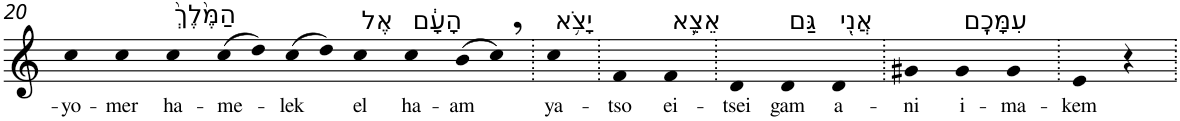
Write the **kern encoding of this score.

**kern	**text
*part1	*part1
*staff1	*staff1
*I"Piano	*
*I'Pno	*
!!LO:PB:g=z
*clefG2	*
*k[]	*
=20	=20
!	!LO:LY:b
4cc	-yo-
!	!LO:LY:b
4cc	-mer
!LO:TX:a:t=הַמֶּ֙לֶךְ֙	!
!	!LO:LY:b
4cc	ha-
!	!LO:LY:b
(>8cc	-me-
8dd)	.
!	!LO:LY:b
(>8cc	-lek
8dd)	.
!LO:TX:a:t=אֶל	!
!	!LO:LY:b
4cc	el
!LO:TX:a:t=הָעָ֔ם	!
!	!LO:LY:b
4cc	ha-
!	!LO:LY:b
(>8b	-am
8cc,)	.
=21.	=21.
!LO:TX:a:t=יָצֹ֥א	!
!	!LO:LY:b
4cc	ya-
=22.	=22.
!	!LO:LY:b
4f	-tso
!LO:TX:a:t=אֵצֵ֛א	!
!	!LO:LY:b
4f	ei-
=23.	=23.
!	!LO:LY:b
4d	-tsei
!LO:TX:a:t=גַּם	!
!	!LO:LY:b
4d	gam
!LO:TX:a:t=אֲנִ֖י	!
!	!LO:LY:b
4d	a-
=24.	=24.
!	!LO:LY:b
4g#X	-ni
!LO:TX:a:t=עִמָּכֶֽם	!
!	!LO:LY:b
4g#	i-
!	!LO:LY:b
4g#	-ma-
=25.	=25.
!	!LO:LY:b
4e	-kem
4r	.
=.	=.
*-	*-
